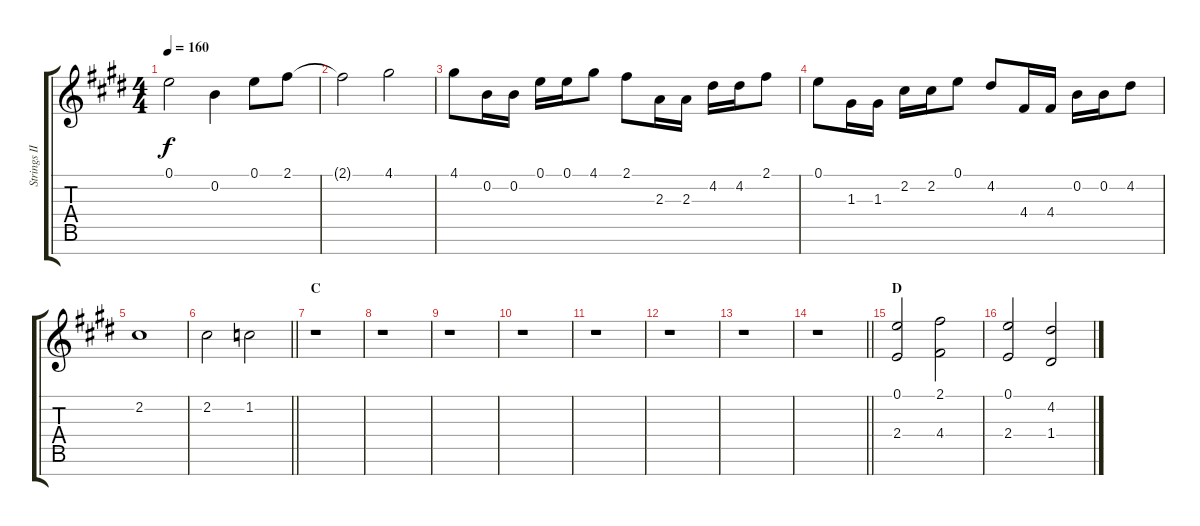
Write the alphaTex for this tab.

\track ("Strings II" "Strings II") {instrument stringensemble1}
\staff {score tabs}
\tuning (E5 B4 G4 D4 A3 E3 B2) {hide}
\ts (4 4)
\tempo 160
\clef g2
\ks e
0.1{t}.2{dy f} 0.2.4 0.1.8 2.1.8 |
2.1{t}.2 4.1.2 |
4.1.8 0.2.16 0.2.16 0.1.16 0.1.16 4.1.8 2.1.8 2.3.16 2.3.16 4.2.16 4.2.16 2.1.8 |
0.1.8 1.3.16 1.3.16 2.2.16 2.2.16 0.1.8 4.2.8 4.4.16 4.4.16 0.2.16 0.2.16 4.2.8 |
2.2.1 |
\barLineRight lightlight
2.2.2 1.2.2 |
\section ("" "C")
r.1 |
r.1 |
r.1 |
r.1 |
r.1 |
r.1 |
r.1 |
\barLineRight lightlight
r.1 |
\section ("" "D")
(0.1 2.4).2 (2.1 4.4).2 |
(0.1 2.4).2 (4.2 1.4).2
